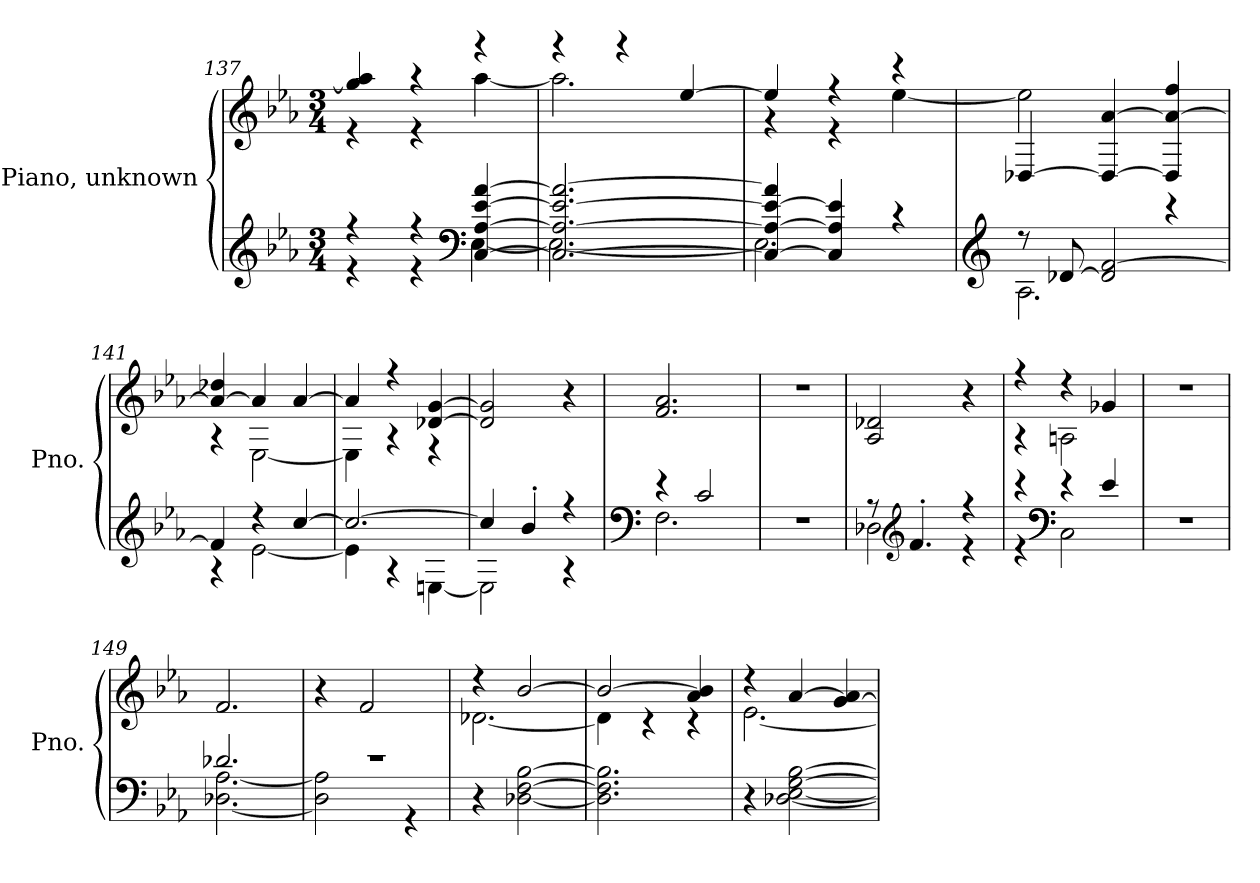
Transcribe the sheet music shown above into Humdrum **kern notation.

**kern	**kern
*part1	*part1
*staff2	*staff1
*I"Piano, unknown	*
*I'Pno.	*
*clefG2	*clefG2
*k[b-e-a-]	*k[b-e-a-]
*M3/4	*M3/4
=137	=137
*^	*^
4r	4r	4gg/] 4aa-/	4r
4r	4r	4r	4r
*clefF4	*	*	*
[4C/ [4A-/ [4e-/ [4a-/	[4E-\	4r	[4aa-\
=138	=138	=138	=138
2.C/_ 2.A-/_ 2.e-/_ 2.a-/_	2.E-\_	4r	2.aa-\]
.	.	4r	.
.	.	[4ee-/	.
=139	=139	=139	=139
4C/_ 4A-/_ 4e-/_ 4a-/]	2.E-\]	4ee-/]	4r
4C/] 4A-/] 4e-/]	.	4r	4r
4r	.	4r	[4ee-\
=140	=140	=140	=140
*clefG2	*	*	*
8r	2.A-\	[4D-X/	2ee-\]
[8d-X/	.	.	.
2d-/] [2f/	.	4D-/_ [4a-/	.
.	.	4D-/] 4a-/_ 4ff/	4r
!!LO:LB:g=z	!!
=141	=141	=141	=141
4f/]	4r	4a-/_ 4dd-X/	4r
4r	[2e-\	4a-/]	[2E-\
[4cc/	.	[4a-/	.
=142	=142	=142	=142
2.cc/_	4e-\]	4a-/]	4E-\]
.	4r	4r	4r
.	[4En\	[4d-X/ [4g/	4r
*	*	*v	*v
=143	=143	=143
4cc/]	2E\]	2d-/] 2g/]
4b-'/	.	.
4r	4r	4r
=144	=144	=144
*clefF4	*	*
4r	2.F\	2.f/ 2.a-/
2c/	.	.
*v	*v	*
=145	=145
2.r	2.r
=146	=146
*^	*
8r	2D-X\	2A-/ 2d-X/
*clefG2	*	*
4.f'/	.	.
4r	4r	4r
=147	=147	=147
*	*	*^
4r	4r	4r	4r
*clefF4	*	*	*
4r	2C\	4r	2An\
4e-/	.	4g-X/	.
*v	*v	*	*
*	*v	*v
=148	=148
2.r	2.r
=149	=149
*^	*
2.d-X/	[2.D-X\ [2.A-\	2.f/
=150	=150	=150
2.r	2D-\] 2A-\]	4r
.	.	2f/
.	4r	.
*v	*v	*
!!LO:LB:g=z
=151	=151
*	*^
4r	4r	[2.d-X\
[2D-X\ [2F\ [2B-\	[2b-/	.
=152	=152	=152
2.D-\] 2.F\] 2.B-\]	2b-/_	4d-\]
.	.	4r
.	4a-/ 4b-/]	4r
=153	=153	=153
4r	4r	[2.e-\
[2D-X\ [2E-\ [2G\ [2B-\	[4a-/	.
.	[4g/ 4a-/]	.
*	*v	*v
=	=
*-	*-
